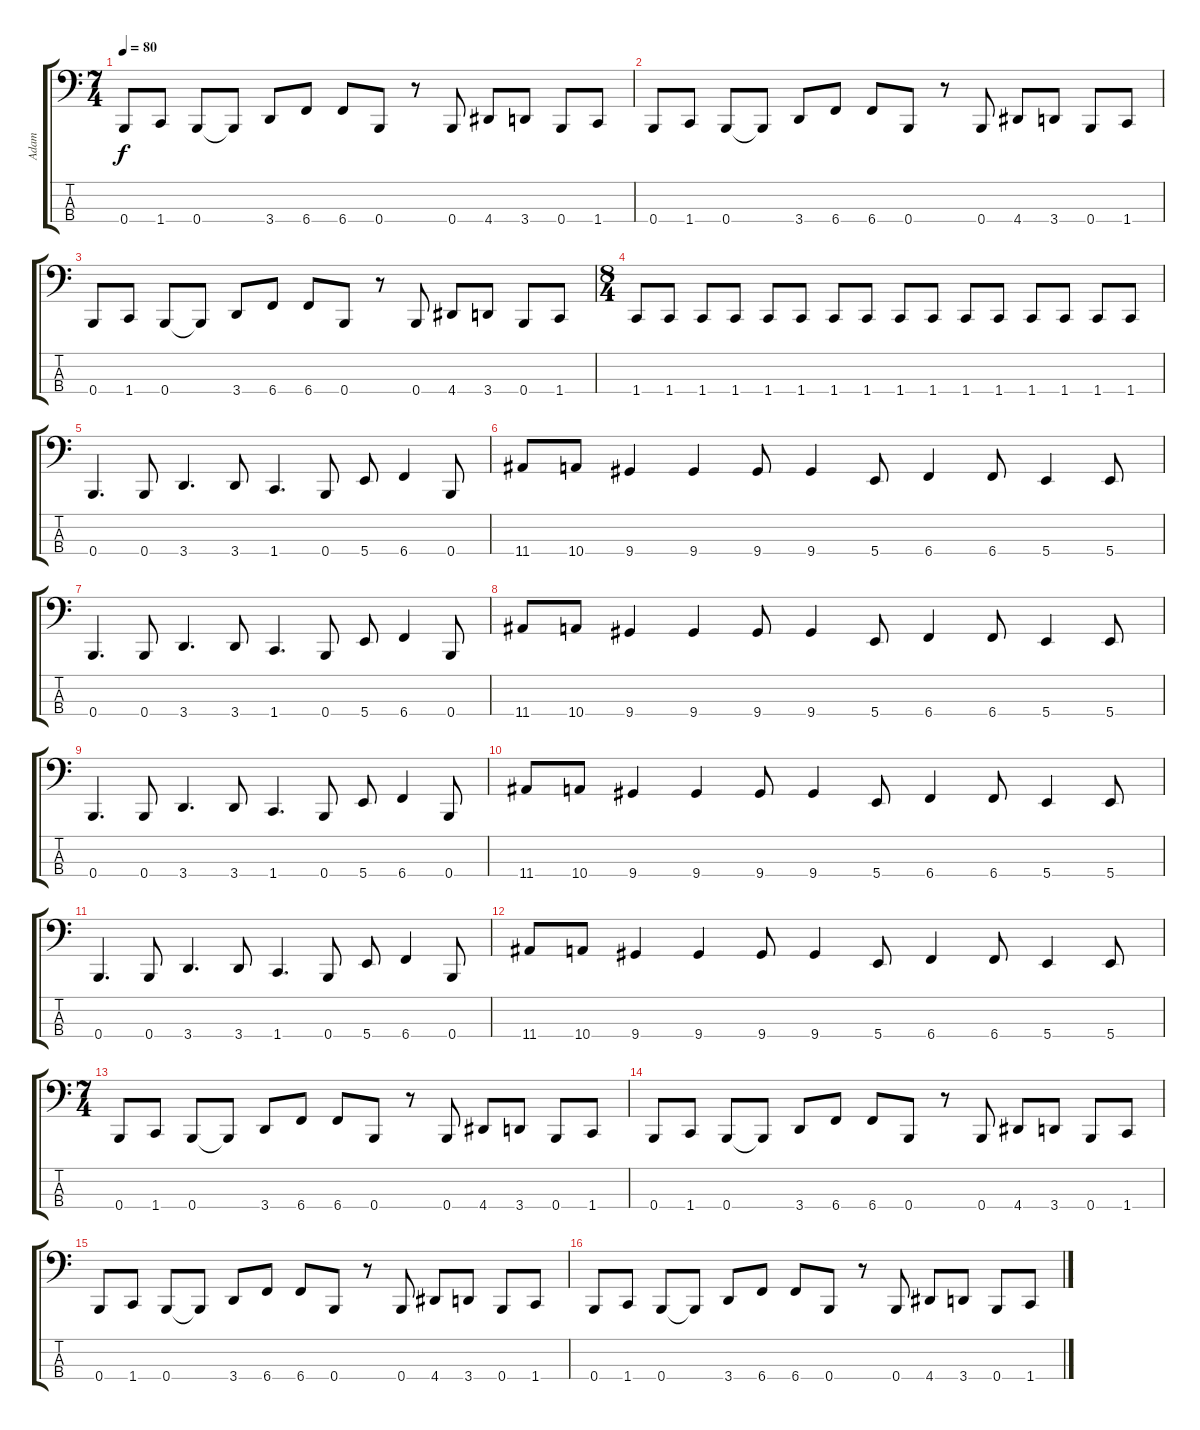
\track ("Adam" "Adam") {instrument electricbasspick}
\staff {score tabs}
\tuning (E2 B1 Gb1 B0) {hide}
\ts (7 4)
\tempo 80
\clef f4
\ks c
0.4.8{dy f} 1.4.8 0.4.8 0.4{t}.8 3.4.8 6.4.8 6.4.8 0.4.8 r.8 0.4.8 4.4.8 3.4.8 0.4.8 1.4.8 |
0.4.8 1.4.8 0.4.8 0.4{t}.8 3.4.8 6.4.8 6.4.8 0.4.8 r.8 0.4.8 4.4.8 3.4.8 0.4.8 1.4.8 |
0.4.8 1.4.8 0.4.8 0.4{t}.8 3.4.8 6.4.8 6.4.8 0.4.8 r.8 0.4.8 4.4.8 3.4.8 0.4.8 1.4.8 |
\ts (8 4)
1.4.8 1.4.8 1.4.8 1.4.8 1.4.8 1.4.8 1.4.8 1.4.8 1.4.8 1.4.8 1.4.8 1.4.8 1.4.8 1.4.8 1.4.8 1.4.8 |
0.4.4{d} 0.4.8 3.4.4{d} 3.4.8 1.4.4{d} 0.4.8 5.4.8 6.4.4 0.4.8 |
11.4.8 10.4.8 9.4.4 9.4.4 9.4.8 9.4.4 5.4.8 6.4.4 6.4.8 5.4.4 5.4.8 |
0.4.4{d} 0.4.8 3.4.4{d} 3.4.8 1.4.4{d} 0.4.8 5.4.8 6.4.4 0.4.8 |
11.4.8 10.4.8 9.4.4 9.4.4 9.4.8 9.4.4 5.4.8 6.4.4 6.4.8 5.4.4 5.4.8 |
0.4.4{d} 0.4.8 3.4.4{d} 3.4.8 1.4.4{d} 0.4.8 5.4.8 6.4.4 0.4.8 |
11.4.8 10.4.8 9.4.4 9.4.4 9.4.8 9.4.4 5.4.8 6.4.4 6.4.8 5.4.4 5.4.8 |
0.4.4{d} 0.4.8 3.4.4{d} 3.4.8 1.4.4{d} 0.4.8 5.4.8 6.4.4 0.4.8 |
11.4.8 10.4.8 9.4.4 9.4.4 9.4.8 9.4.4 5.4.8 6.4.4 6.4.8 5.4.4 5.4.8 |
\ts (7 4)
0.4.8 1.4.8 0.4.8 0.4{t}.8 3.4.8 6.4.8 6.4.8 0.4.8 r.8 0.4.8 4.4.8 3.4.8 0.4.8 1.4.8 |
0.4.8 1.4.8 0.4.8 0.4{t}.8 3.4.8 6.4.8 6.4.8 0.4.8 r.8 0.4.8 4.4.8 3.4.8 0.4.8 1.4.8 |
0.4.8 1.4.8 0.4.8 0.4{t}.8 3.4.8 6.4.8 6.4.8 0.4.8 r.8 0.4.8 4.4.8 3.4.8 0.4.8 1.4.8 |
0.4.8 1.4.8 0.4.8 0.4{t}.8 3.4.8 6.4.8 6.4.8 0.4.8 r.8 0.4.8 4.4.8 3.4.8 0.4.8 1.4.8
